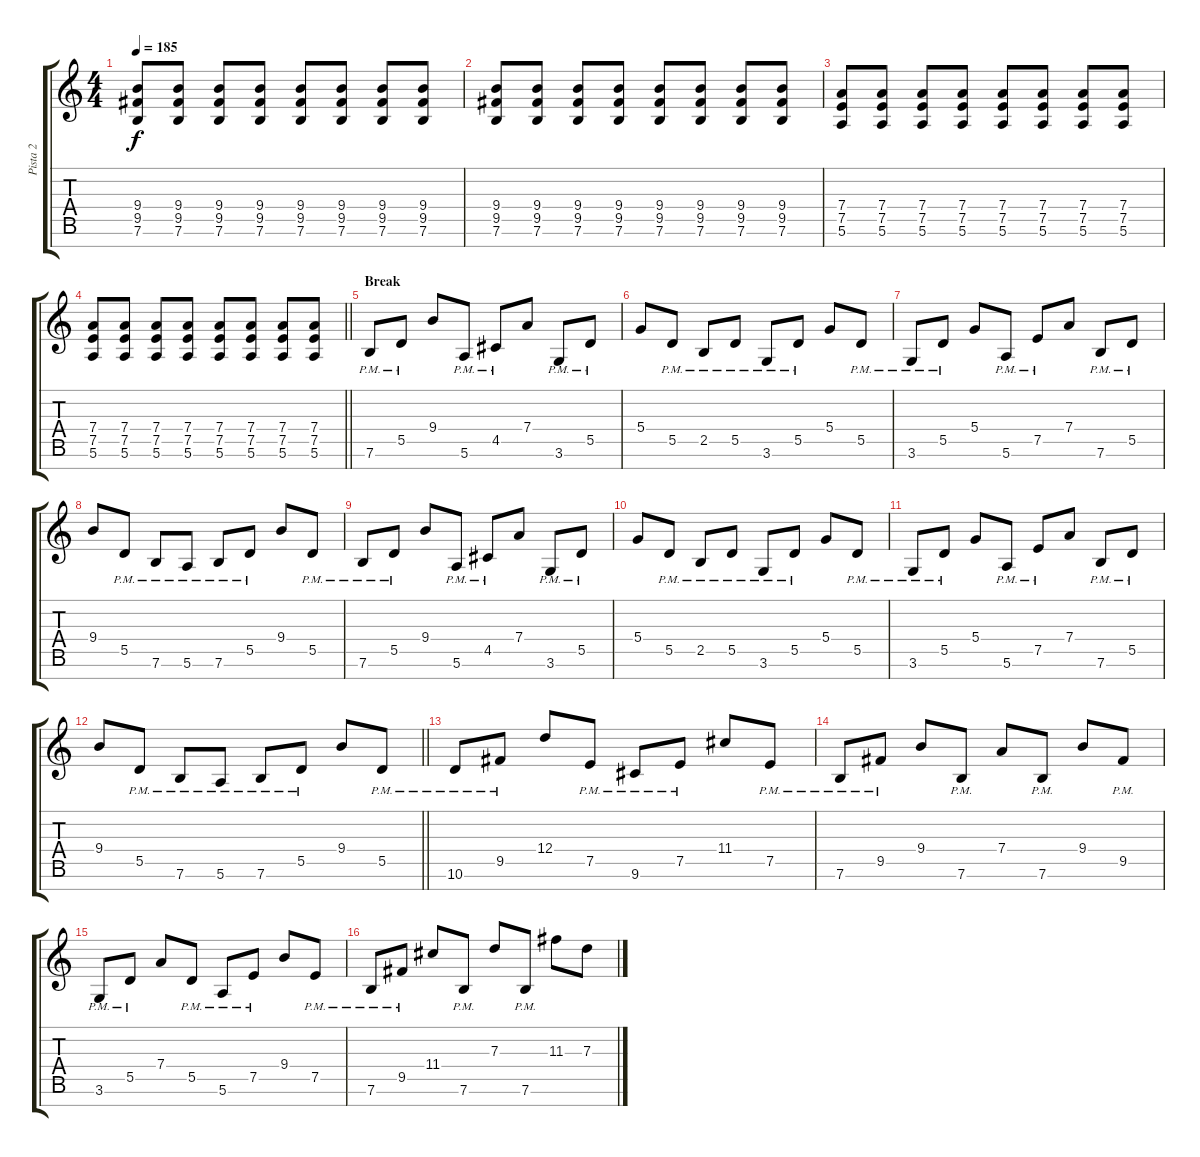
\track ("Pista 2" "Pista 2") {instrument distortionguitar}
\staff {score tabs}
\tuning (E4 B3 G3 D3 A2 E2 B1) {hide}
\ts (4 4)
\tempo 185
\clef g2
\ks c
(9.4 9.5 7.6).8{dy f} (9.4 9.5 7.6).8 (9.4 9.5 7.6).8 (9.4 9.5 7.6).8 (9.4 9.5 7.6).8 (9.4 9.5 7.6).8 (9.4 9.5 7.6).8 (9.4 9.5 7.6).8 |
(9.4 9.5 7.6).8 (9.4 9.5 7.6).8 (9.4 9.5 7.6).8 (9.4 9.5 7.6).8 (9.4 9.5 7.6).8 (9.4 9.5 7.6).8 (9.4 9.5 7.6).8 (9.4 9.5 7.6).8 |
(7.4 7.5 5.6).8 (7.4 7.5 5.6).8 (7.4 7.5 5.6).8 (7.4 7.5 5.6).8 (7.4 7.5 5.6).8 (7.4 7.5 5.6).8 (7.4 7.5 5.6).8 (7.4 7.5 5.6).8 |
\barLineRight lightlight
(7.4 7.5 5.6).8 (7.4 7.5 5.6).8 (7.4 7.5 5.6).8 (7.4 7.5 5.6).8 (7.4 7.5 5.6).8 (7.4 7.5 5.6).8 (7.4 7.5 5.6).8 (7.4 7.5 5.6).8 |
\section ("" "Break")
7.6{pm}.8 5.5{pm}.8 9.4.8 5.6{pm}.8 4.5{pm}.8 7.4.8 3.6{pm}.8 5.5{pm}.8 |
5.4.8 5.5{pm}.8 2.5{pm}.8 5.5{pm}.8 3.6{pm}.8 5.5{pm}.8 5.4.8 5.5{pm}.8 |
3.6{pm}.8 5.5{pm}.8 5.4.8 5.6{pm}.8 7.5{pm}.8 7.4.8 7.6{pm}.8 5.5{pm}.8 |
9.4.8 5.5{pm}.8 7.6{pm}.8 5.6{pm}.8 7.6{pm}.8 5.5{pm}.8 9.4.8 5.5{pm}.8 |
7.6{pm}.8 5.5{pm}.8 9.4.8 5.6{pm}.8 4.5{pm}.8 7.4.8 3.6{pm}.8 5.5{pm}.8 |
5.4.8 5.5{pm}.8 2.5{pm}.8 5.5{pm}.8 3.6{pm}.8 5.5{pm}.8 5.4.8 5.5{pm}.8 |
3.6{pm}.8 5.5{pm}.8 5.4.8 5.6{pm}.8 7.5{pm}.8 7.4.8 7.6{pm}.8 5.5{pm}.8 |
\barLineRight lightlight
9.4.8 5.5{pm}.8 7.6{pm}.8 5.6{pm}.8 7.6{pm}.8 5.5{pm}.8 9.4.8 5.5{pm}.8 |
10.6{pm}.8 9.5{pm}.8 12.4.8 7.5{pm}.8 9.6{pm}.8 7.5{pm}.8 11.4.8 7.5{pm}.8 |
7.6{pm}.8 9.5{pm}.8 9.4.8 7.6{pm}.8 7.4.8 7.6{pm}.8 9.4.8 9.5{pm}.8 |
3.6{pm}.8 5.5{pm}.8 7.4.8 5.5{pm}.8 5.6{pm}.8 7.5{pm}.8 9.4.8 7.5{pm}.8 |
7.6{pm}.8 9.5{pm}.8 11.4.8 7.6{pm}.8 7.3.8 7.6{pm}.8 11.3.8 7.3.8
